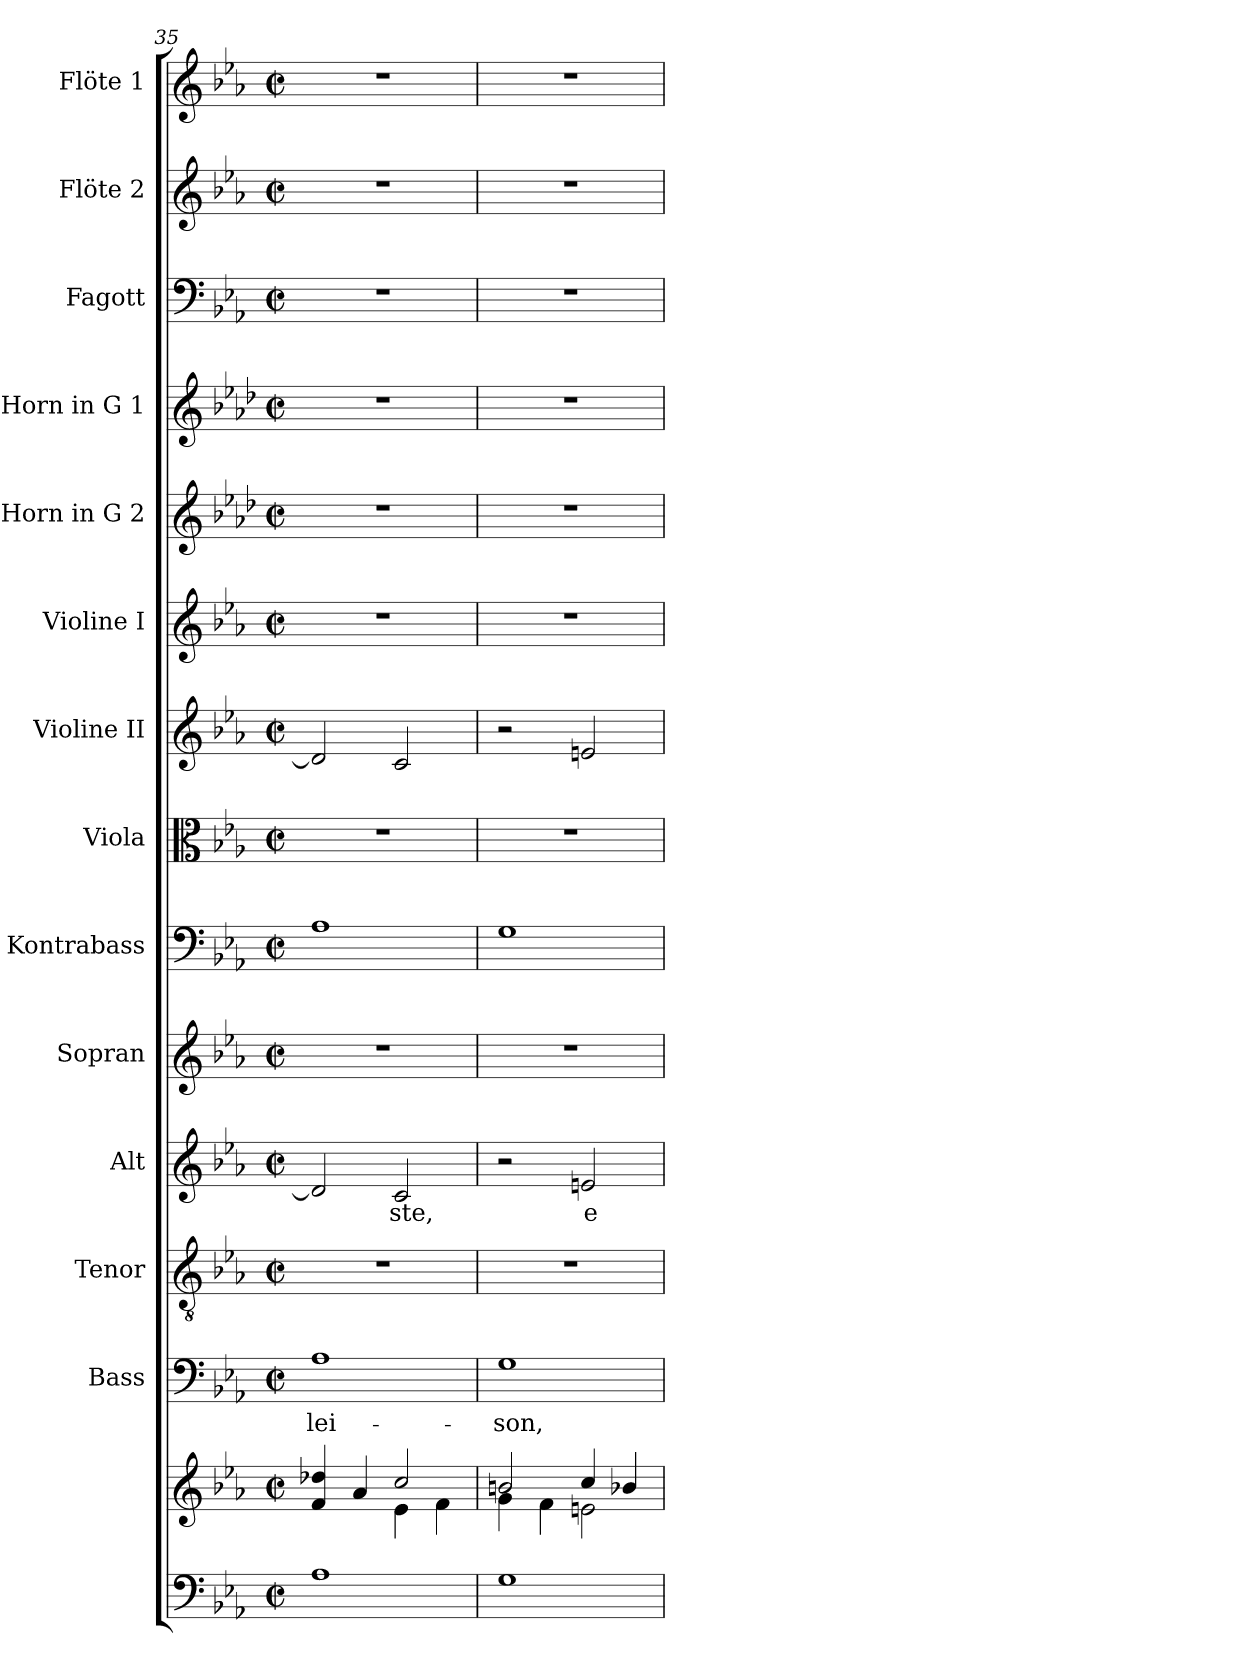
**kern	**kern	**kern	**text	**kern	**kern	**text	**kern	**kern	**kern	**kern	**kern	**kern	**kern	**kern	**kern	**kern
*part14	*part14	*part13	*part13	*part12	*part11	*part11	*part10	*part9	*part8	*part7	*part6	*part5	*part4	*part3	*part2	*part1
*staff15	*staff14	*staff13	*staff13	*staff12	*staff11	*staff11	*staff10	*staff9	*staff8	*staff7	*staff6	*staff5	*staff4	*staff3	*staff2	*staff1
*	*	*I"Bass	*	*I"Tenor	*I"Alt	*	*I"Sopran	*I"Kontrabass	*I"Viola	*I"Violine II	*I"Violine I	*I"Horn in G 2	*I"Horn in G 1	*I"Fagott	*I"Flöte 2	*I"Flöte 1
*	*	*I'B.	*	*I'T.	*I'A.	*	*I'S.	*I'Kb.	*I'Vla.	*I'Vl. II	*I'Vl. I	*	*	*I'Fg.	*I'Fl. 2	*I'Fl. 1
*clefF4	*clefG2	*clefF4	*	*clefGv2	*clefG2	*	*clefG2	*clefF4	*clefC3	*clefG2	*clefG2	*clefG2	*clefG2	*clefF4	*clefG2	*clefG2
*	*	*	*	*	*	*	*	*ITrd7c12	*	*	*	*ITrd3c5	*ITrd3c5	*	*	*
*k[b-e-a-]	*k[b-e-a-]	*k[b-e-a-]	*	*k[b-e-a-]	*k[b-e-a-]	*	*k[b-e-a-]	*k[b-e-a-]	*k[b-e-a-]	*k[b-e-a-]	*k[b-e-a-]	*k[b-e-a-]	*k[b-e-a-]	*k[b-e-a-]	*k[b-e-a-]	*k[b-e-a-]
*E-:	*E-:	*E-:	*	*E-:	*E-:	*	*E-:	*E-:	*E-:	*E-:	*E-:	*E-:	*E-:	*E-:	*E-:	*E-:
*M2/2	*M2/2	*M2/2	*	*M2/2	*M2/2	*	*M2/2	*M2/2	*M2/2	*M2/2	*M2/2	*M2/2	*M2/2	*M2/2	*M2/2	*M2/2
*met(c|)	*met(c|)	*met(c|)	*	*met(c|)	*met(c|)	*	*met(c|)	*met(c|)	*met(c|)	*met(c|)	*met(c|)	*met(c|)	*met(c|)	*met(c|)	*met(c|)	*met(c|)
=35	=35	=35	=35	=35	=35	=35	=35	=35	=35	=35	=35	=35	=35	=35	=35	=35
*	*^	*	*	*	*	*	*	*	*	*	*	*	*	*	*	*
!	!	!	!	!LO:LY:b	!	!	!	!	!	!	!	!	!	!	!	!	!
1A-	4f/ 4dd-X/	2ryy	1A-	-lei-	1r	2d-/]	.	1r	1AA-	1r	2d-/]	1r	1r	1r	1r	1r	1r
.	4a-/	.	.	.	.	.	.	.	.	.	.	.	.	.	.	.	.
!	!	!	!	!	!	!	!LO:LY:b	!	!	!	!	!	!	!	!	!	!
.	2cc/	4e-\	.	.	.	2c/	-ste,	.	.	.	2c/	.	.	.	.	.	.
.	.	4f\	.	.	.	.	.	.	.	.	.	.	.	.	.	.	.
=36	=36	=36	=36	=36	=36	=36	=36	=36	=36	=36	=36	=36	=36	=36	=36	=36	=36
!	!	!	!	!LO:LY:b	!	!	!	!	!	!	!	!	!	!	!	!	!
1G	2bn/	4g\	1G	-son,	1r	2r	.	1r	1GG	1r	2r	1r	1r	1r	1r	1r	1r
.	.	4f\	.	.	.	.	.	.	.	.	.	.	.	.	.	.	.
!	!	!	!	!	!	!	!LO:LY:b	!	!	!	!	!	!	!	!	!	!
.	4cc/	2en\	.	.	.	2en/	e-	.	.	.	2en/	.	.	.	.	.	.
.	4b-X/	.	.	.	.	.	.	.	.	.	.	.	.	.	.	.	.
*	*v	*v	*	*	*	*	*	*	*	*	*	*	*	*	*	*	*
=	=	=	=	=	=	=	=	=	=	=	=	=	=	=	=	=
*-	*-	*-	*-	*-	*-	*-	*-	*-	*-	*-	*-	*-	*-	*-	*-	*-
